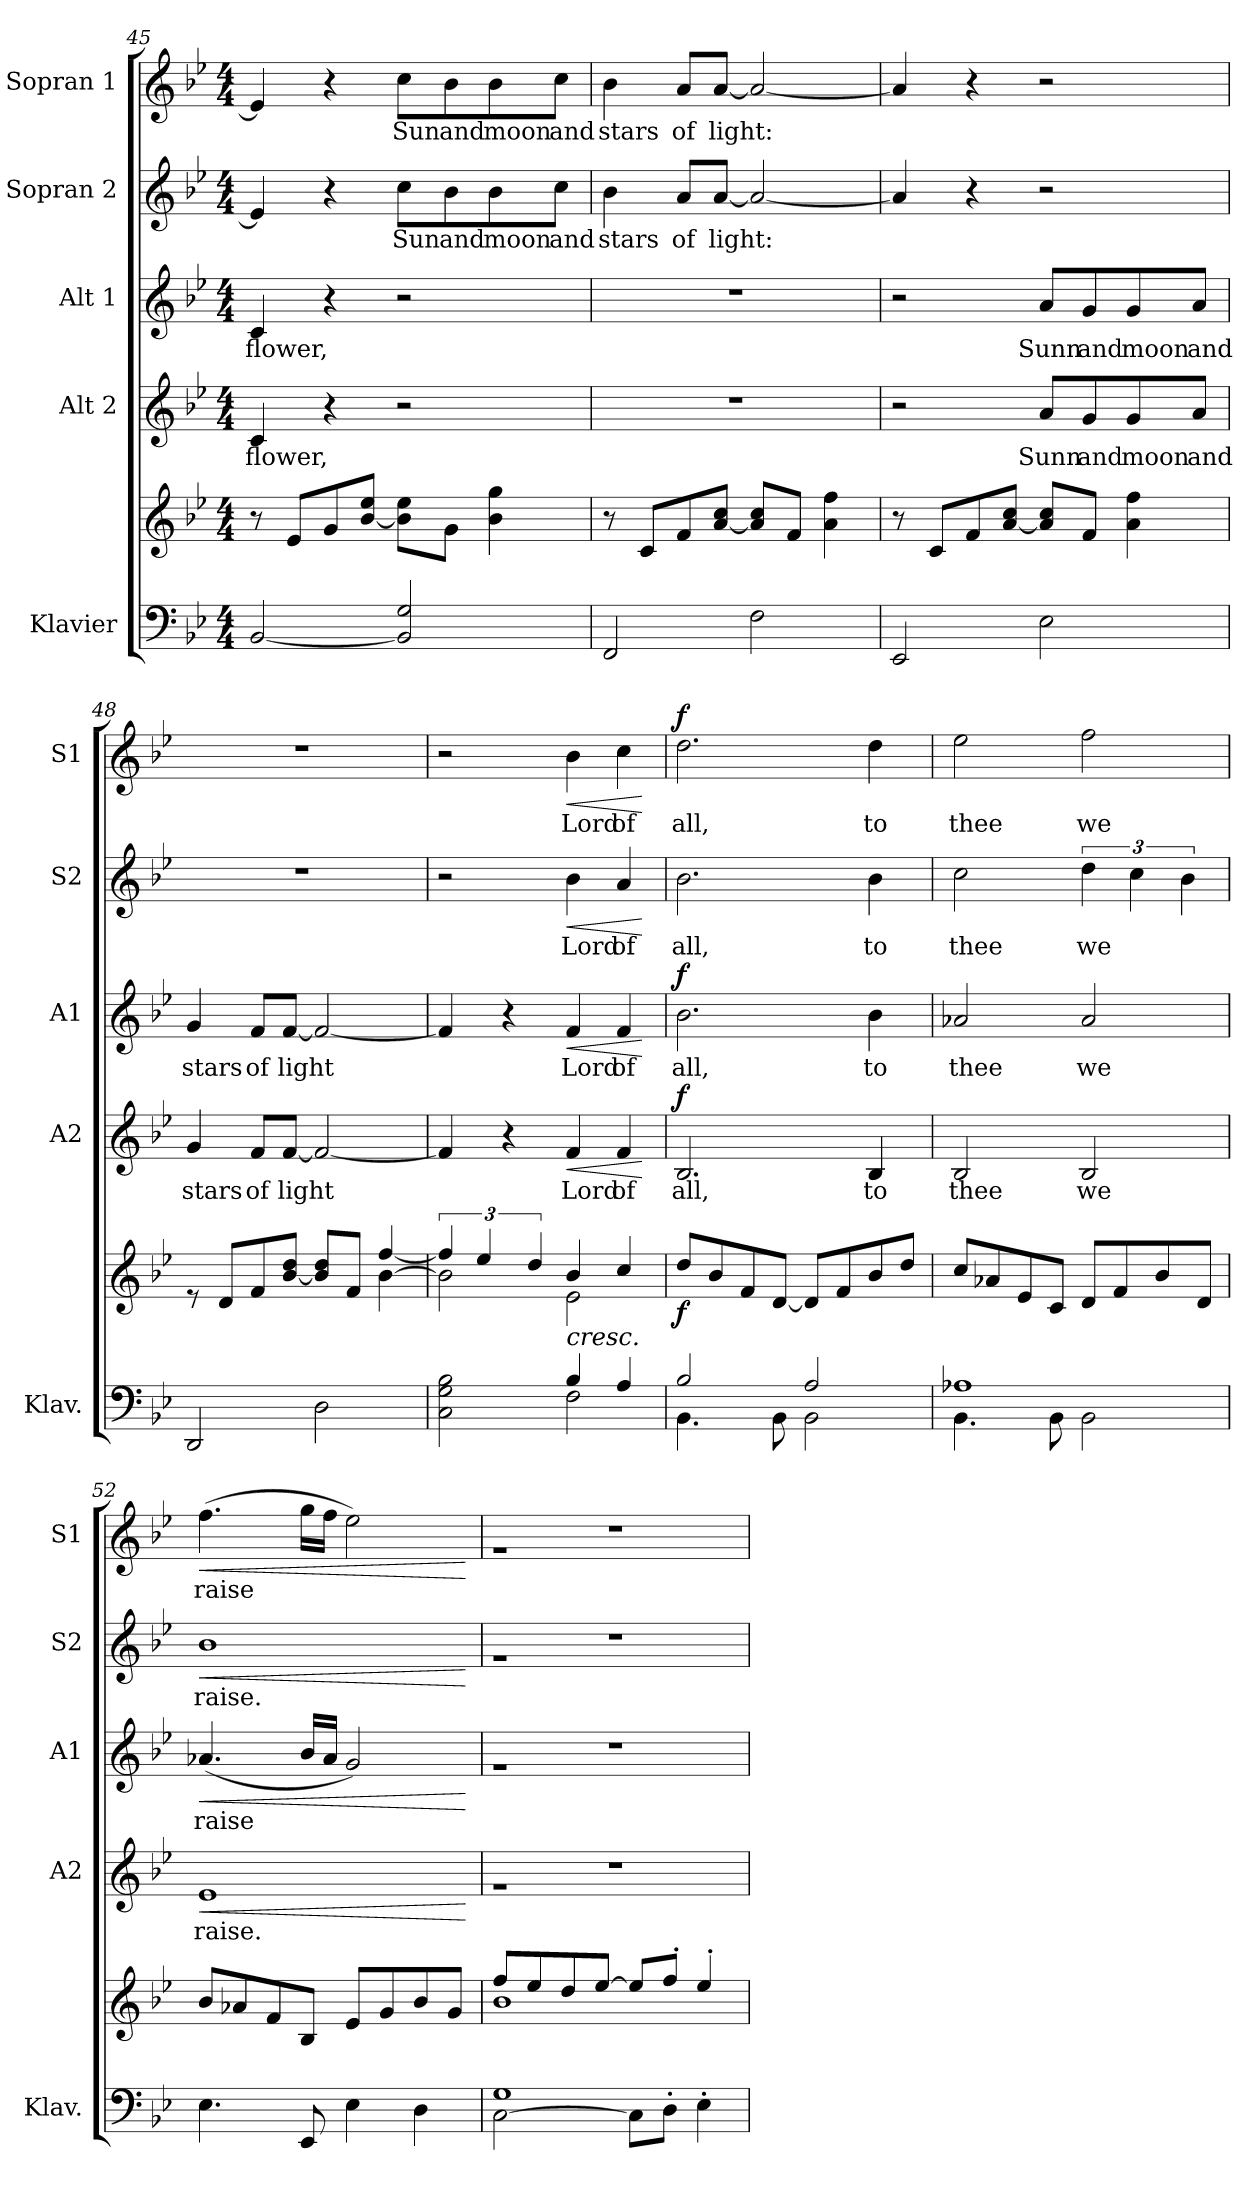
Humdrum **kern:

**kern	**kern	**dynam	**kern	**text	**dynam	**kern	**text	**dynam	**kern	**text	**dynam	**kern	**text	**dynam
*part5	*part5	*part5	*part4	*part4	*part4	*part3	*part3	*part3	*part2	*part2	*part2	*part1	*part1	*part1
*staff6	*staff5	*staff5/6	*staff4	*staff4	*staff4	*staff3	*staff3	*staff3	*staff2	*staff2	*staff2	*staff1	*staff1	*staff1
*I"Klavier	*	*	*I"Alt 2	*	*	*I"Alt 1	*	*	*I"Sopran 2	*	*	*I"Sopran 1	*	*
*I'Klav.	*	*	*I'A2	*	*	*I'A1	*	*	*I'S2	*	*	*I'S1	*	*
!!LO:LB:g=z
*clefF4	*clefG2	*	*clefG2	*	*	*clefG2	*	*	*clefG2	*	*	*clefG2	*	*
*k[b-e-]	*k[b-e-]	*	*k[b-e-]	*	*	*k[b-e-]	*	*	*k[b-e-]	*	*	*k[b-e-]	*	*
*M4/4	*M4/4	*	*M4/4	*	*	*M4/4	*	*	*M4/4	*	*	*M4/4	*	*
=45	=45	=45	=45	=45	=45	=45	=45	=45	=45	=45	=45	=45	=45	=45
!	!	!	!	!LO:LY:b	!	!	!LO:LY:b	!	!	!	!	!	!	!
[2BB-/	8r	.	4c/	flower,	.	4c/	flower,	.	4e-/]	.	.	4e-/]	.	.
.	8e-/L	.	.	.	.	.	.	.	.	.	.	.	.	.
.	8g/	.	4r	.	.	4r	.	.	4r	.	.	4r	.	.
.	[8b-/ 8ee-/J	.	.	.	.	.	.	.	.	.	.	.	.	.
!	!	!	!	!	!	!	!	!	!	!LO:LY:b	!	!	!LO:LY:b	!
2BB-/] 2G/	8b-\] 8ee-\L	.	2r	.	.	2r	.	.	8cc\L	Sun	.	8cc\L	Sun	.
!	!	!	!	!	!	!	!	!	!	!LO:LY:b	!	!	!LO:LY:b	!
.	8g\J	.	.	.	.	.	.	.	8b-\	and	.	8b-\	and	.
!	!	!	!	!	!	!	!	!	!	!LO:LY:b	!	!	!LO:LY:b	!
.	4b-\ 4gg\	.	.	.	.	.	.	.	8b-\	moon	.	8b-\	moon	.
!	!	!	!	!	!	!	!	!	!	!LO:LY:b	!	!	!LO:LY:b	!
.	.	.	.	.	.	.	.	.	8cc\J	and	.	8cc\J	and	.
=46	=46	=46	=46	=46	=46	=46	=46	=46	=46	=46	=46	=46	=46	=46
!	!	!	!	!	!	!	!	!	!	!LO:LY:b	!	!	!LO:LY:b	!
2FF/	8r	.	1r	.	.	1r	.	.	4b-\	stars	.	4b-\	stars	.
.	8c/L	.	.	.	.	.	.	.	.	.	.	.	.	.
!	!	!	!	!	!	!	!	!	!	!LO:LY:b	!	!	!LO:LY:b	!
.	8f/	.	.	.	.	.	.	.	8a/L	of	.	8a/L	of	.
!	!	!	!	!	!	!	!	!	!	!LO:LY:b	!	!	!LO:LY:b	!
.	[8a/ 8cc/J	.	.	.	.	.	.	.	[8a/J	light:	.	[8a/J	light:	.
2F\	8a/] 8cc/L	.	.	.	.	.	.	.	2a/_	.	.	2a/_	.	.
.	8f/J	.	.	.	.	.	.	.	.	.	.	.	.	.
.	4a\ 4ff\	.	.	.	.	.	.	.	.	.	.	.	.	.
!!LO:PB:g=z
=47	=47	=47	=47	=47	=47	=47	=47	=47	=47	=47	=47	=47	=47	=47
2EE-/	8r	.	2r	.	.	2r	.	.	4a/]	.	.	4a/]	.	.
.	8c/L	.	.	.	.	.	.	.	.	.	.	.	.	.
.	8f/	.	.	.	.	.	.	.	4r	.	.	4r	.	.
.	[8a/ 8cc/J	.	.	.	.	.	.	.	.	.	.	.	.	.
!	!	!	!	!LO:LY:b	!	!	!LO:LY:b	!	!	!	!	!	!	!
2E-\	8a/] 8cc/L	.	8a/L	Sunn	.	8a/L	Sunn	.	2r	.	.	2r	.	.
!	!	!	!	!LO:LY:b	!	!	!LO:LY:b	!	!	!	!	!	!	!
.	8f/J	.	8g/	and	.	8g/	and	.	.	.	.	.	.	.
!	!	!	!	!LO:LY:b	!	!	!LO:LY:b	!	!	!	!	!	!	!
.	4a\ 4ff\	.	8g/	moon	.	8g/	moon	.	.	.	.	.	.	.
!	!	!	!	!LO:LY:b	!	!	!LO:LY:b	!	!	!	!	!	!	!
.	.	.	8a/J	and	.	8a/J	and	.	.	.	.	.	.	.
=48	=48	=48	=48	=48	=48	=48	=48	=48	=48	=48	=48	=48	=48	=48
*	*^	*	*	*	*	*	*	*	*	*	*	*	*	*
!	!	!	!	!	!LO:LY:b	!	!	!LO:LY:b	!	!	!	!	!	!	!
2DD/	8re	2.ryy	.	4g/	stars	.	4g/	stars	.	1r	.	.	1r	.	.
.	8d/L	.	.	.	.	.	.	.	.	.	.	.	.	.	.
!	!	!	!	!	!LO:LY:b	!	!	!LO:LY:b	!	!	!	!	!	!	!
.	8f/	.	.	8f/L	of	.	8f/L	of	.	.	.	.	.	.	.
!	!	!	!	!	!LO:LY:b	!	!	!LO:LY:b	!	!	!	!	!	!	!
.	[8b-/ 8dd/J	.	.	[8f/J	light	.	[8f/J	light	.	.	.	.	.	.	.
2D\	8b-/] 8dd/L	.	.	2f/_	.	.	2f/_	.	.	.	.	.	.	.	.
.	8f/J	.	.	.	.	.	.	.	.	.	.	.	.	.	.
.	[4b-\	[4ff/	.	.	.	.	.	.	.	.	.	.	.	.	.
=49	=49	=49	=49	=49	=49	=49	=49	=49	=49	=49	=49	=49	=49	=49	=49
*^	*	*	*	*	*	*	*	*	*	*	*	*	*	*	*
2C\ 2G\ 2B-\	2ryy	2b-\]	6ff/]	.	4f/]	.	.	4f/]	.	.	2r	.	.	2r	.	.
.	.	.	6ee-/	.	.	.	.	.	.	.	.	.	.	.	.	.
.	.	.	.	.	4r	.	.	4r	.	.	.	.	.	.	.	.
.	.	.	6dd/	.	.	.	.	.	.	.	.	.	.	.	.	.
!	!	!	!	!LO:HP:b	!	!LO:LY:b	!LO:HP:b	!	!LO:LY:b	!LO:HP:b	!	!LO:LY:b	!LO:HP:b	!	!LO:LY:b	!LO:HP:b
2F\	4B-/	2e-\	4b-/	<	4f/	Lord	<	4f/	Lord	<	4b-\	Lord	<	4b-\	Lord	<
!	!	!	!	!	!	!LO:LY:b	!	!	!LO:LY:b	!	!	!LO:LY:b	!	!	!LO:LY:b	!
.	4A/	.	4cc/	.	4f/	of	.	4f/	of	.	4a/	of	.	4cc\	of	.
*v	*v	*	*	*	*	*	*	*	*	*	*	*	*	*	*	*
*	*v	*v	*	*	*	*	*	*	*	*	*	*	*	*	*
.	.	.	.	.	[	.	.	[	.	.	[	.	.	[
!!LO:LB:g=z
=50	=50	=50	=50	=50	=50	=50	=50	=50	=50	=50	=50	=50	=50	=50
*^	*	*	*	*	*	*	*	*	*	*	*	*	*	*
!	!	!	!LO:DY:b	!	!LO:LY:b	!LO:DY:b	!	!LO:LY:b	!LO:DY:b	!	!LO:LY:b	!	!	!LO:LY:b	!LO:DY:b
4.BB-\	2B-/	8dd/L	f	2.B-/	all,	f	2.b-\	all,	f	2.b-\	all,	.	2.dd\	all,	f
.	.	8b-/	.	.	.	.	.	.	.	.	.	.	.	.	.
.	.	8f/	.	.	.	.	.	.	.	.	.	.	.	.	.
8BB-\	.	[8d/J	.	.	.	.	.	.	.	.	.	.	.	.	.
2BB-\	2A/	8d/L]	.	.	.	.	.	.	.	.	.	.	.	.	.
.	.	8f/	.	.	.	.	.	.	.	.	.	.	.	.	.
!	!	!	!	!	!LO:LY:b	!	!	!LO:LY:b	!	!	!LO:LY:b	!	!	!LO:LY:b	!
.	.	8b-/	.	4B-/	to	.	4b-\	to	.	4b-\	to	.	4dd\	to	.
.	.	8dd/J	.	.	.	.	.	.	.	.	.	.	.	.	.
=51	=51	=51	=51	=51	=51	=51	=51	=51	=51	=51	=51	=51	=51	=51	=51
!	!	!	!	!	!LO:LY:b	!	!	!LO:LY:b	!	!	!LO:LY:b	!	!	!LO:LY:b	!
4.BB-\	1A-X	8cc/L	.	2B-/	thee	.	2a-X/	thee	.	2cc\	thee	.	2ee-\	thee	.
.	.	8a-X/	.	.	.	.	.	.	.	.	.	.	.	.	.
.	.	8e-/	.	.	.	.	.	.	.	.	.	.	.	.	.
8BB-\	.	8c/J	.	.	.	.	.	.	.	.	.	.	.	.	.
!	!	!	!	!	!LO:LY:b	!	!	!LO:LY:b	!	!	!LO:LY:b	!	!	!LO:LY:b	!
2BB-\	.	8d/L	.	2B-/	we	.	2a-/	we	.	6dd\	we	.	2ff\	we	.
.	.	8f/	.	.	.	.	.	.	.	.	.	.	.	.	.
.	.	.	.	.	.	.	.	.	.	6cc\	.	.	.	.	.
.	.	8b-/	.	.	.	.	.	.	.	.	.	.	.	.	.
.	.	.	.	.	.	.	.	.	.	6b-\	.	.	.	.	.
.	.	8d/J	.	.	.	.	.	.	.	.	.	.	.	.	.
*v	*v	*	*	*	*	*	*	*	*	*	*	*	*	*	*
=52	=52	=52	=52	=52	=52	=52	=52	=52	=52	=52	=52	=52	=52	=52
!	!	!	!	!LO:LY:b	!LO:HP:b	!	!LO:LY:b	!LO:HP:b	!	!LO:LY:b	!LO:HP:b	!	!LO:LY:b	!LO:HP:b
4.E-\	8b-/L	.	1e-	raise.	<	(<4.a-X/	raise	<	1b-	raise.	<	(>4.ff\	raise	<
.	8a-X/	.	.	.	.	.	.	.	.	.	.	.	.	.
.	8f/	.	.	.	.	.	.	.	.	.	.	.	.	.
8EE-/	8B-/J	.	.	.	.	16b-/LL	.	.	.	.	.	16gg\LL	.	.
.	.	.	.	.	.	16a-/JJ	.	.	.	.	.	16ff\JJ	.	.
4E-\	8e-/L	.	.	.	.	2g/)	.	.	.	.	.	2ee-\)	.	.
.	8g/	.	.	.	.	.	.	.	.	.	.	.	.	.
4D\	8b-/	.	.	.	.	.	.	.	.	.	.	.	.	.
.	8g/J	.	.	.	.	.	.	.	.	.	.	.	.	.
.	.	.	.	.	[	.	.	[	.	.	[	.	.	[
!!LO:PB:g=z
=53	=53	=53	=53	=53	=53	=53	=53	=53	=53	=53	=53	=53	=53	=53
*^	*^	*	*^	*	*	*^	*	*	*^	*	*	*^	*	*
[2C\	1G	8ff/L	1b-	.	1r	1r	.	.	1r	1r	.	.	1r	1r	.	.	1r	1r	.	.
.	.	8ee-/	.	.	.	.	.	.	.	.	.	.	.	.	.	.	.	.	.	.
.	.	8dd/	.	.	.	.	.	.	.	.	.	.	.	.	.	.	.	.	.	.
.	.	[8ee-/J	.	.	.	.	.	.	.	.	.	.	.	.	.	.	.	.	.	.
8C\L]	.	8ee-/L]	.	.	.	.	.	.	.	.	.	.	.	.	.	.	.	.	.	.
8D'\J	.	8ff'/J	.	.	.	.	.	.	.	.	.	.	.	.	.	.	.	.	.	.
4E-'\	.	4ee-'/	.	.	.	.	.	.	.	.	.	.	.	.	.	.	.	.	.	.
*v	*v	*	*	*	*v	*v	*	*	*v	*v	*	*	*v	*v	*	*	*v	*v	*	*
*	*v	*v	*	*	*	*	*	*	*	*	*	*	*	*	*
.	.	[	.	.	.	.	.	.	.	.	.	.	.	.
=	=	=	=	=	=	=	=	=	=	=	=	=	=	=
*-	*-	*-	*-	*-	*-	*-	*-	*-	*-	*-	*-	*-	*-	*-
